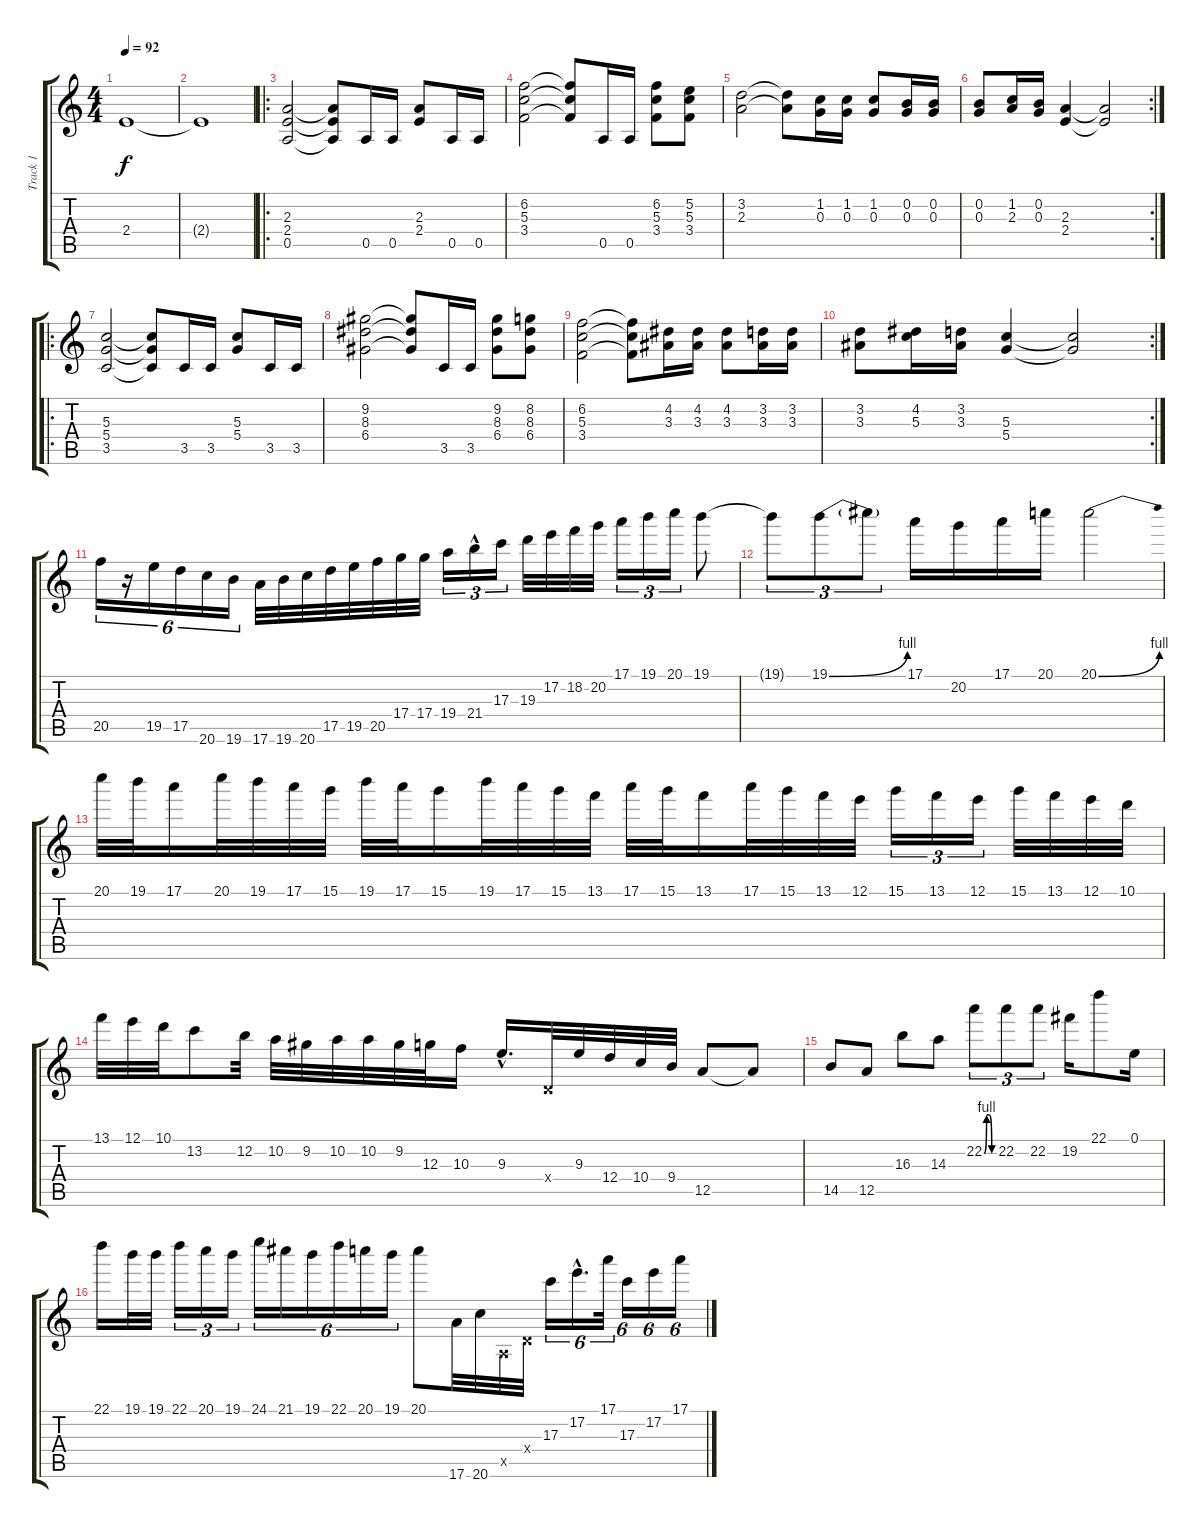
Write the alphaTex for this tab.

\track ("Track 1" "Track 1") {instrument acousticguitarsteel}
\staff {score tabs}
\tuning (E4 B3 G3 D3 A2 E2) {hide}
\ts (4 4)
\tempo 92
\clef g2
\ks c
2.4.1{dy f} |
2.4{t}.1 |
\ro
(2.3 2.4 0.5).2 (2.3{t} 2.4{t} 0.5{t}).8 0.5.16 0.5.16 (2.3 2.4).8 0.5.16 0.5.16 |
(6.2 5.3 3.4).2 (6.2{t} 5.3{t} 3.4{t}).8 0.5.16 0.5.16 (6.2 5.3 3.4).8 (5.2 5.3 3.4).8 |
(3.2 2.3).2 (3.2{t} 2.3{t}).8 (1.2 0.3).16 (1.2 0.3).16 (1.2 0.3).8 (0.2 0.3).16 (0.2 0.3).16 |
\rc 2
(0.2 0.3).8 (1.2 2.3).16 (0.2 0.3).16 (2.3 2.4).4 (2.3{t} 2.4{t}).2 |
\ro
(5.3 5.4 3.5).2 (5.3{t} 5.4{t} 3.5{t}).8 3.5.16 3.5.16 (5.3 5.4).8 3.5.16 3.5.16 |
(9.2 8.3 6.4).2 (9.2{t} 8.3{t} 6.4{t}).8 3.5.16 3.5.16 (9.2 8.3 6.4).8 (8.2 8.3 6.4).8 |
(6.2 5.3 3.4).2 (6.2{t} 5.3{t} 3.4{t}).8 (4.2 3.3).16 (4.2 3.3).16 (4.2 3.3).8 (3.2 3.3).16 (3.2 3.3).16 |
\rc 2
(3.2 3.3).8 (4.2 5.3).16 (3.2 3.3).16 (5.3 5.4).4 (5.3{t} 5.4{t}).2 |
20.5.16{tu (6 4)} r.16{tu (6 4)} 19.5.16{tu (6 4)} 17.5.16{tu (6 4)} 20.6.16{tu (6 4)} 19.6.16{tu (6 4)} 17.6.32 19.6.32 20.6.32 17.5.32 19.5.32 20.5.32 17.4.32 17.4.32 19.4.16{tu (3 2)} 21.4{hac}.16{tu (3 2)} 17.3.16{tu (3 2)} 19.3.32 17.2.32 18.2.32 20.2.32 17.1.16{tu (3 2)} 19.1.16{tu (3 2)} 20.1.16{tu (3 2)} 19.1.8 |
19.1{t}.8{tu (3 2)} 19.1{be (bend 0 0 60 4)}.8{tu (3 2)} 19.1{t}.8{tu (3 2)} 17.1.16 20.2.16 17.1.16 20.1.16 20.1{be (bend 0 0 60 4)}.2 |
20.1.32 19.1.32 17.1.16 20.1.32 19.1.32 17.1.32 15.1.32 19.1.32 17.1.32 15.1.16 19.1.32 17.1.32 15.1.32 13.1.32 17.1.32 15.1.32 13.1.16 17.1.32 15.1.32 13.1.32 12.1.32 15.1.16{tu (3 2)} 13.1.16{tu (3 2)} 12.1.16{tu (3 2)} 15.1.32 13.1.32 12.1.32 10.1.32 |
13.1.32 12.1.32 10.1.32 13.2.8 12.2.32 10.2.32 9.2.32 10.2.32 10.2.32 9.2.32 12.3.32 10.3.16 9.3{hac}.16{d} 0.4{x}.32 9.3.32 12.4.32 10.4.32 9.4.32 12.5.8 12.5{t}.8 |
14.5.8 12.5.8 16.3.8 14.3.8 22.2{be (custom 0 0 15 4 30 4 45 0 60 0)}.8{tu (3 2)} 22.2.8{tu (3 2)} 22.2.8{tu (3 2)} 19.2.16 22.1.8 0.1.16 |
22.1.16 19.1.32 19.1.32 22.1.16{tu (3 2)} 20.1.16{tu (3 2)} 19.1.16{tu (3 2)} 24.1.16{tu (6 4)} 21.1.16{tu (6 4)} 19.1.16{tu (6 4)} 22.1.16{tu (6 4)} 20.1.16{tu (6 4)} 19.1.16{tu (6 4)} 20.1.8 17.6.32 20.6.32 0.5{x}.32 0.4{x}.32 17.3.16{tu (6 4)} 17.2{hac}.16{d tu (6 4)} 17.1.32{tu (6 4)} 17.3.16{tu (6 4)} 17.2.16{tu (6 4)} 17.1.16{tu (6 4)}
